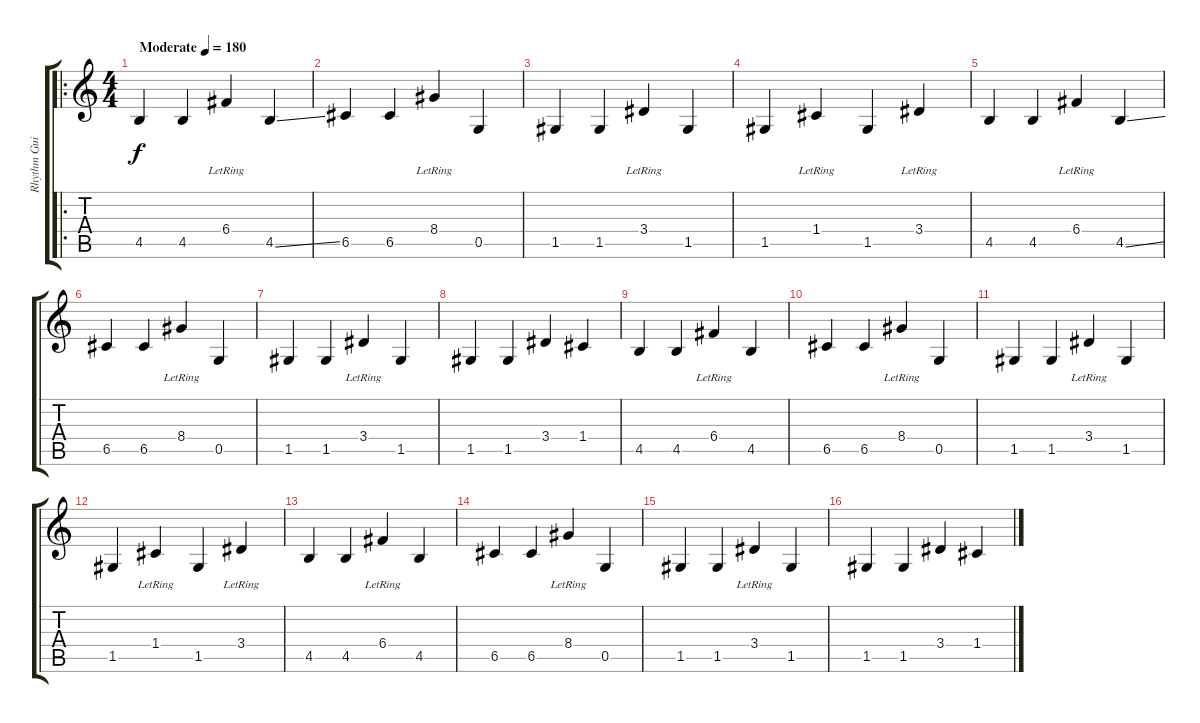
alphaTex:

\track ("Rhythm Guitar" "Rhythm Gui") {instrument electricguitarclean}
\staff {score tabs}
\tuning (D4 A3 F3 C3 G2 C2) {hide}
\ro
\ts (4 4)
\tempo (180 "Moderate")
\clef g2
\ks c
4.5.4{dy f instrument electricguitarclean} 4.5.4 6.4{lr}.4 4.5{ss}.4 |
6.5.4 6.5.4 8.4{lr}.4 0.5.4 |
1.5.4 1.5.4 3.4{lr}.4 1.5.4 |
1.5.4 1.4{lr}.4 1.5.4 3.4{lr}.4 |
4.5.4 4.5.4 6.4{lr}.4 4.5{ss}.4 |
6.5.4 6.5.4 8.4{lr}.4 0.5.4 |
1.5.4 1.5.4 3.4{lr}.4 1.5.4 |
1.5.4 1.5.4 3.4.4 1.4.4 |
4.5.4 4.5.4 6.4{lr}.4 4.5.4 |
6.5.4 6.5.4 8.4{lr}.4 0.5.4 |
1.5.4 1.5.4 3.4{lr}.4 1.5.4 |
1.5.4 1.4{lr}.4 1.5.4 3.4{lr}.4 |
4.5.4 4.5.4 6.4{lr}.4 4.5.4 |
6.5.4 6.5.4 8.4{lr}.4 0.5.4 |
1.5.4 1.5.4 3.4{lr}.4 1.5.4 |
1.5.4 1.5.4 3.4.4 1.4.4
